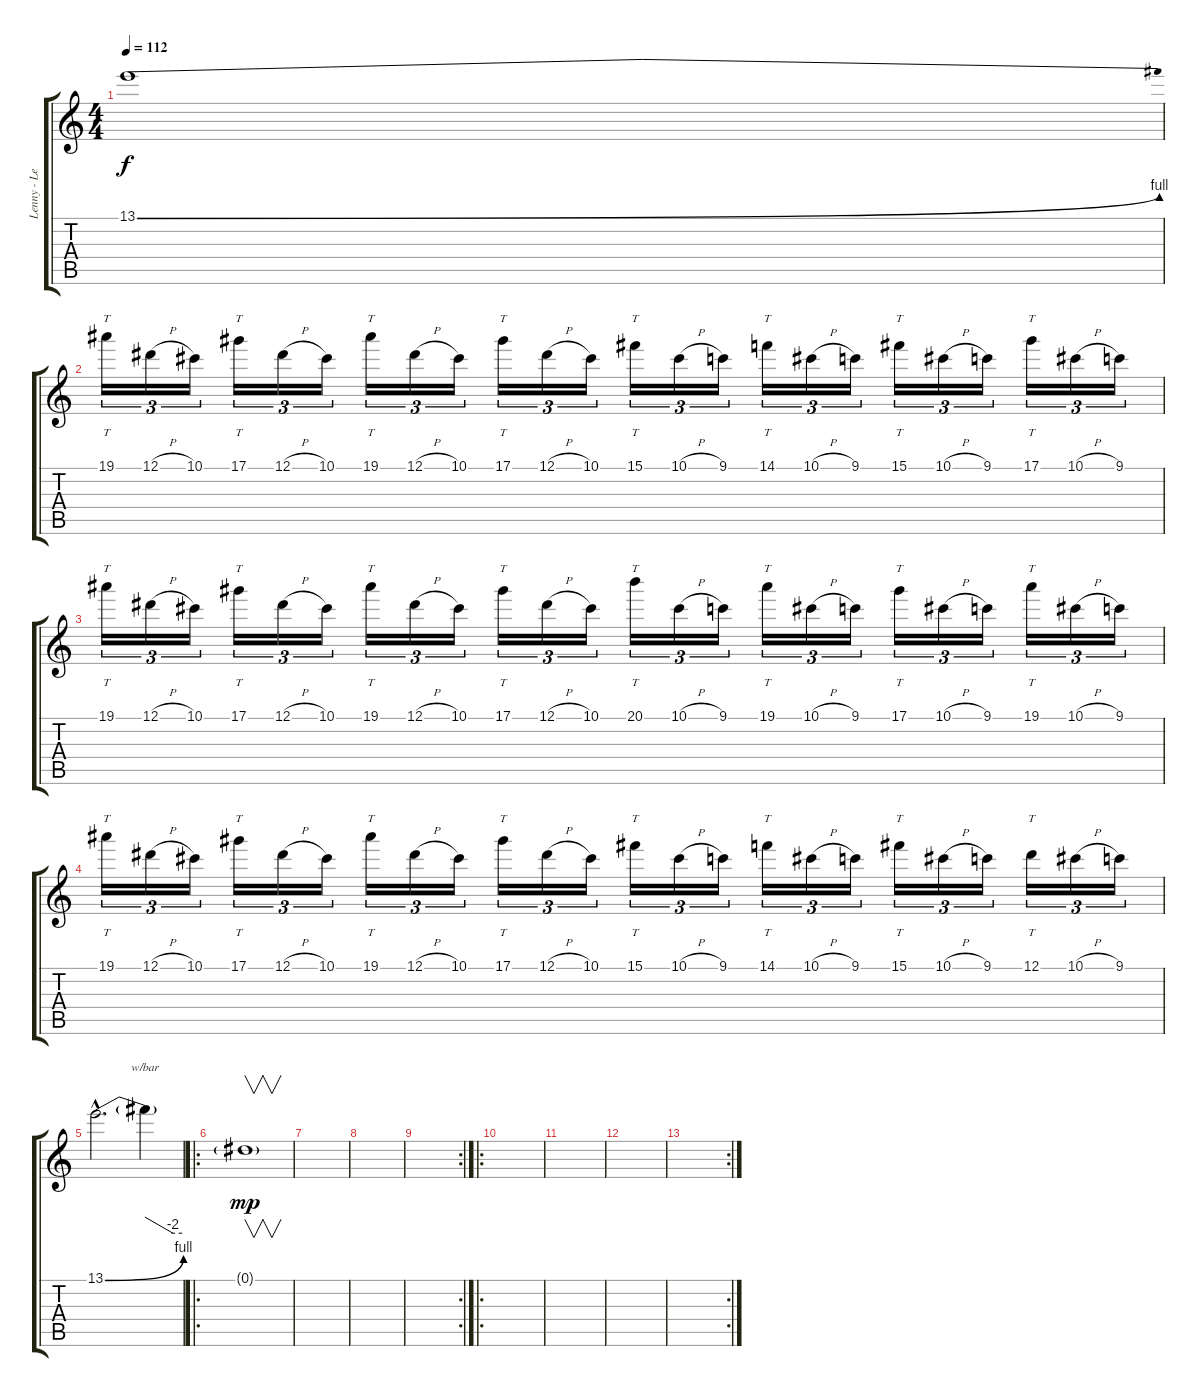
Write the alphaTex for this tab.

\track ("Lenny - Lead Guitar" "Lenny - Le") {instrument distortionguitar}
\staff {score tabs}
\tuning (Eb4 Bb3 Gb3 Db3 Ab2 Eb2) {hide}
\ts (4 4)
\tempo 112
\clef g2
\ks c
13.1{be (bend 0 0 60 4)}.1{dy f} |
19.1.16{tt tu (3 2)} 12.1{h}.16{tu (3 2)} 10.1.16{tu (3 2)} 17.1.16{tt tu (3 2)} 12.1{h}.16{tu (3 2)} 10.1.16{tu (3 2)} 19.1.16{tt tu (3 2)} 12.1{h}.16{tu (3 2)} 10.1.16{tu (3 2)} 17.1.16{tt tu (3 2)} 12.1{h}.16{tu (3 2)} 10.1.16{tu (3 2)} 15.1.16{tt tu (3 2)} 10.1{h}.16{tu (3 2)} 9.1.16{tu (3 2)} 14.1.16{tt tu (3 2)} 10.1{h}.16{tu (3 2)} 9.1.16{tu (3 2)} 15.1.16{tt tu (3 2)} 10.1{h}.16{tu (3 2)} 9.1.16{tu (3 2)} 17.1.16{tt tu (3 2)} 10.1{h}.16{tu (3 2)} 9.1.16{tu (3 2)} |
19.1.16{tt tu (3 2)} 12.1{h}.16{tu (3 2)} 10.1.16{tu (3 2)} 17.1.16{tt tu (3 2)} 12.1{h}.16{tu (3 2)} 10.1.16{tu (3 2)} 19.1.16{tt tu (3 2)} 12.1{h}.16{tu (3 2)} 10.1.16{tu (3 2)} 17.1.16{tt tu (3 2)} 12.1{h}.16{tu (3 2)} 10.1.16{tu (3 2)} 20.1.16{tt tu (3 2)} 10.1{h}.16{tu (3 2)} 9.1.16{tu (3 2)} 19.1.16{tt tu (3 2)} 10.1{h}.16{tu (3 2)} 9.1.16{tu (3 2)} 17.1.16{tt tu (3 2)} 10.1{h}.16{tu (3 2)} 9.1.16{tu (3 2)} 19.1.16{tt tu (3 2)} 10.1{h}.16{tu (3 2)} 9.1.16{tu (3 2)} |
19.1.16{tt tu (3 2)} 12.1{h}.16{tu (3 2)} 10.1.16{tu (3 2)} 17.1.16{tt tu (3 2)} 12.1{h}.16{tu (3 2)} 10.1.16{tu (3 2)} 19.1.16{tt tu (3 2)} 12.1{h}.16{tu (3 2)} 10.1.16{tu (3 2)} 17.1.16{tt tu (3 2)} 12.1{h}.16{tu (3 2)} 10.1.16{tu (3 2)} 15.1.16{tt tu (3 2)} 10.1{h}.16{tu (3 2)} 9.1.16{tu (3 2)} 14.1.16{tt tu (3 2)} 10.1{h}.16{tu (3 2)} 9.1.16{tu (3 2)} 15.1.16{tt tu (3 2)} 10.1{h}.16{tu (3 2)} 9.1.16{tu (3 2)} 12.1.16{tt tu (3 2)} 10.1{h}.16{tu (3 2)} 9.1.16{tu (3 2)} |
13.1{be (bend 0 0 60 4) hac}.2{d} 13.1{t}.4{tbe (custom default 0 0 45 -8 60 -8)} |
\ro
0.1{g}.1{v dy mp} |
|
|
\rc 2
|
\ro
|
|
|
\rc 2
